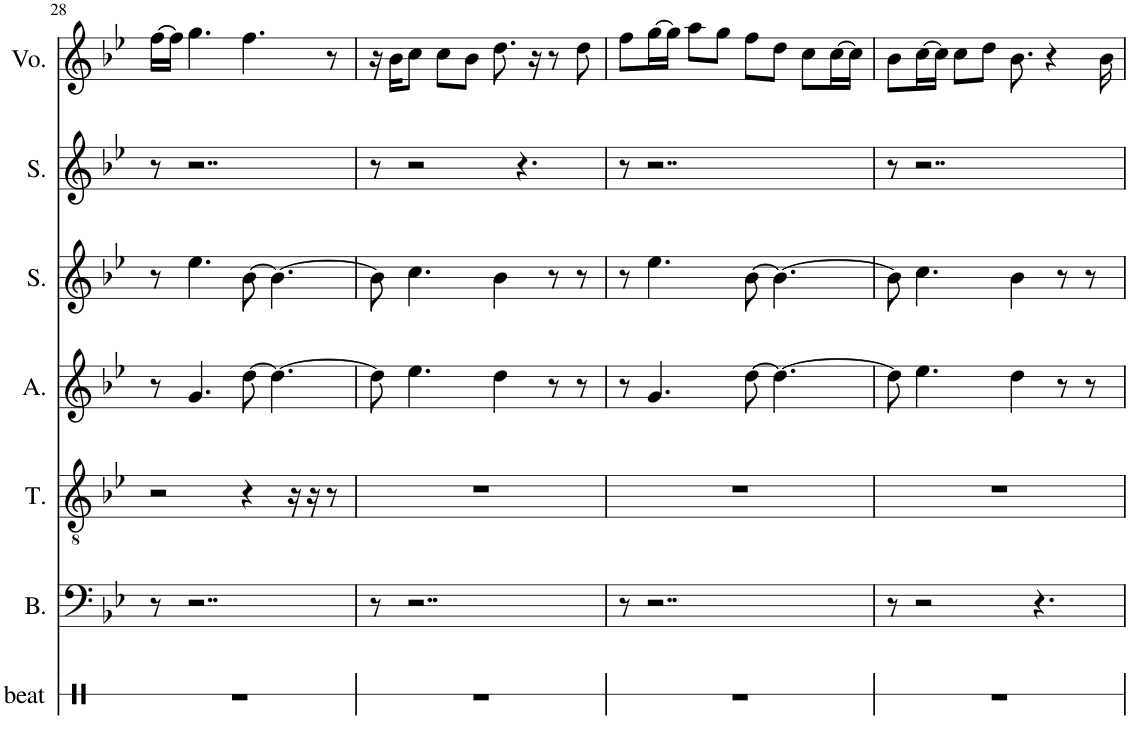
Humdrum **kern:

**kern	**kern	**kern	**kern	**kern	**kern	**kern
*part7	*part6	*part5	*part4	*part3	*part2	*part1
*staff7	*staff6	*staff5	*staff4	*staff3	*staff2	*staff1
*I"beatbox	*I"Bass	*I"Tenor	*I"Alto	*I"Soprano	*I"Soprano	*I"Voice
*I'beat	*I'B.	*I'T.	*I'A.	*I'S.	*I'S.	*I'Vo.
!!LO:PB:g=z
*clefX	*clefF4	*clefGv2	*clefG2	*clefG2	*clefG2	*clefG2
*k[]	*k[b-e-]	*k[b-e-]	*k[b-e-]	*k[b-e-]	*k[b-e-]	*k[b-e-]
*M4/4	*M4/4	*M4/4	*M4/4	*M4/4	*M4/4	*M4/4
=28	=28	=28	=28	=28	=28	=28
1r	8r	2r	8r	8r	8r	[16ff\LL
.	.	.	.	.	.	16ff\JJ]
.	2..r	.	4.g/	4.ee-\	2..r	4.gg\
.	.	4r	[8dd\	[8b-\	.	4.ff\
.	.	.	4.dd\_	4.b-\_	.	.
.	.	16r	.	.	.	.
.	.	16r	.	.	.	.
.	.	8r	.	.	.	8r
=29	=29	=29	=29	=29	=29	=29
1r	8r	1r	8dd\]	8b-\]	8r	16r
.	.	.	.	.	.	16b-\KL
.	2..r	.	4.ee-\	4.cc\	2r	8cc\J
.	.	.	.	.	.	8cc\L
.	.	.	.	.	.	8b-\J
.	.	.	4dd\	4b-\	.	8.dd\
.	.	.	.	.	4.r	.
.	.	.	.	.	.	16r
.	.	.	8r	8r	.	8r
.	.	.	8r	8r	.	8dd\
=30	=30	=30	=30	=30	=30	=30
1r	8r	1r	8r	8r	8r	8ff\L
.	2..r	.	4.g/	4.ee-\	2..r	[16gg\L
.	.	.	.	.	.	16gg\JJ]
.	.	.	.	.	.	8aa\L
.	.	.	.	.	.	8gg\J
.	.	.	[8dd\	[8b-\	.	8ff\L
.	.	.	4.dd\_	4.b-\_	.	8dd\J
.	.	.	.	.	.	8cc\L
.	.	.	.	.	.	[16cc\L
.	.	.	.	.	.	16cc\JJ]
=31	=31	=31	=31	=31	=31	=31
1r	8r	1r	8dd\]	8b-\]	8r	8b-\L
.	2r	.	4.ee-\	4.cc\	2..r	[16cc\L
.	.	.	.	.	.	16cc\JJ]
.	.	.	.	.	.	8cc\L
.	.	.	.	.	.	8dd\J
.	.	.	4dd\	4b-\	.	8.b-\
.	4.r	.	.	.	.	.
.	.	.	.	.	.	4r
.	.	.	8r	8r	.	.
.	.	.	8r	8r	.	.
.	.	.	.	.	.	16b-\
=	=	=	=	=	=	=
*-	*-	*-	*-	*-	*-	*-
